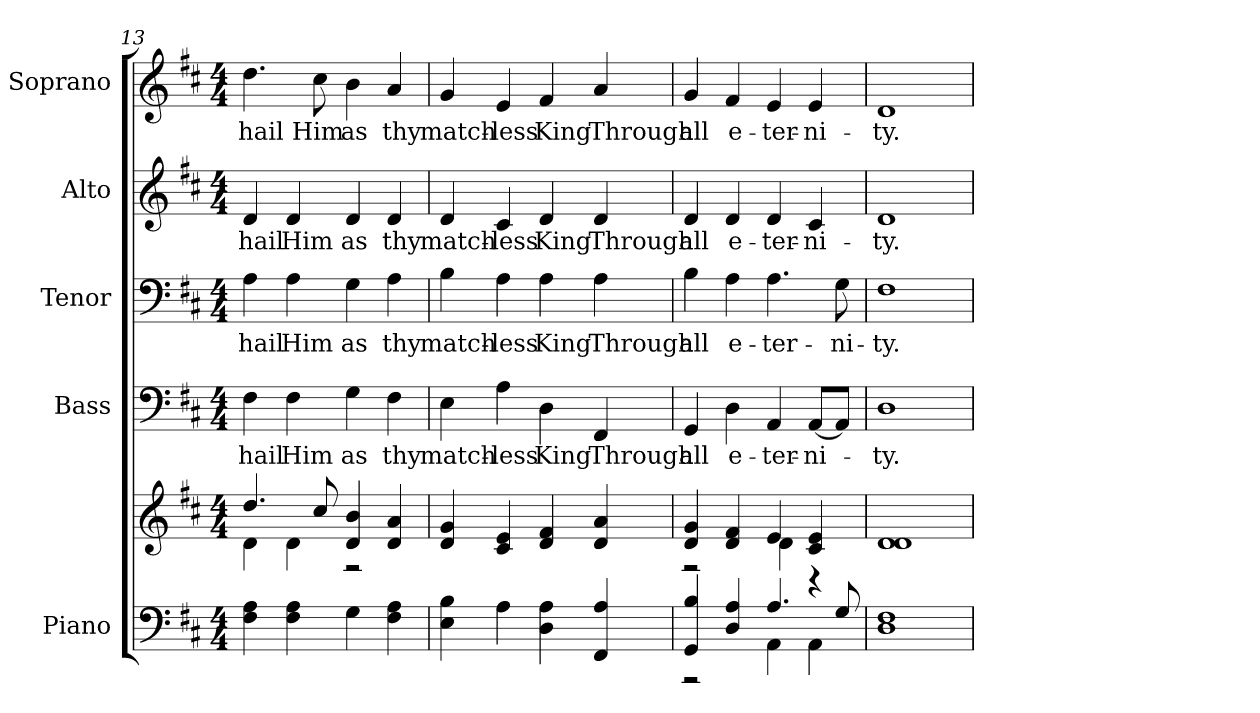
**kern	**kern	**kern	**text	**kern	**text	**kern	**text	**kern	**text
*part5	*part5	*part4	*part4	*part3	*part3	*part2	*part2	*part1	*part1
*staff6	*staff5	*staff4	*staff4	*staff3	*staff3	*staff2	*staff2	*staff1	*staff1
*I"Piano	*	*I"Bass	*	*I"Tenor	*	*I"Alto	*	*I"Soprano	*
*I'Pno.	*	*I'B.	*	*I'T.	*	*I'A.	*	*I'S.	*
!!LO:PB:g=z
*clefF4	*clefG2	*clefF4	*	*clefF4	*	*clefG2	*	*clefG2	*
*k[f#c#]	*k[f#c#]	*k[f#c#]	*	*k[f#c#]	*	*k[f#c#]	*	*k[f#c#]	*
*D:	*D:	*D:	*	*D:	*	*D:	*	*D:	*
*M4/4	*M4/4	*M4/4	*	*M4/4	*	*M4/4	*	*M4/4	*
=13	=13	=13	=13	=13	=13	=13	=13	=13	=13
*	*^	*	*	*	*	*	*	*	*
!	!	!	!	!LO:LY:b:color=#000000	!	!	!	!	!	!
!	!	!	!	!	!	!LO:LY:b:color=#000000	!	!	!	!
!	!	!	!	!	!	!	!	!LO:LY:b:color=#000000	!	!
!	!	!	!	!	!	!	!	!	!	!LO:LY:b:color=#000000
4F#i\ 4Ai	4.ddi/	4di\	4F#i\	hail	4Ai\	hail	4di/	hail	4.ddi\	hail
!	!	!	!	!LO:LY:b:color=#000000	!	!	!	!	!	!
!	!	!	!	!	!	!LO:LY:b:color=#000000	!	!	!	!
!	!	!	!	!	!	!	!	!LO:LY:b:color=#000000	!	!
4F#i\ 4Ai	.	4di\	4F#i\	Him	4Ai\	Him	4di/	Him	.	.
!	!	!	!	!	!	!	!	!	!	!LO:LY:b:color=#000000
.	8cc#i/	.	.	.	.	.	.	.	8cc#i\	Him
!	!	!	!	!LO:LY:b:color=#000000	!	!	!	!	!	!
!	!	!	!	!	!	!LO:LY:b:color=#000000	!	!	!	!
!	!	!	!	!	!	!	!	!LO:LY:b:color=#000000	!	!
!	!	!	!	!	!	!	!	!	!	!LO:LY:b:color=#000000
4Gi\	4di/ 4bi	2r	4Gi\	as	4Gi\	as	4di/	as	4bi\	as
!	!	!	!	!LO:LY:b:color=#000000	!	!	!	!	!	!
!	!	!	!	!	!	!LO:LY:b:color=#000000	!	!	!	!
!	!	!	!	!	!	!	!	!LO:LY:b:color=#000000	!	!
!	!	!	!	!	!	!	!	!	!	!LO:LY:b:color=#000000
4F#i\ 4Ai	4di/ 4ai	.	4F#i\	thy	4Ai\	thy	4di/	thy	4ai/	thy
*	*v	*v	*	*	*	*	*	*	*	*
=14	=14	=14	=14	=14	=14	=14	=14	=14	=14
!	!	!	!LO:LY:b:color=#000000	!	!	!	!	!	!
!	!	!	!	!	!LO:LY:b:color=#000000	!	!	!	!
!	!	!	!	!	!	!	!LO:LY:b:color=#000000	!	!
!	!	!	!	!	!	!	!	!	!LO:LY:b:color=#000000
4Ei\ 4Bi	4di/ 4gi	4Ei\	match-	4Bi\	match-	4di/	match-	4gi/	match-
!	!	!	!LO:LY:b:color=#000000	!	!	!	!	!	!
!	!	!	!	!	!LO:LY:b:color=#000000	!	!	!	!
!	!	!	!	!	!	!	!LO:LY:b:color=#000000	!	!
!	!	!	!	!	!	!	!	!	!LO:LY:b:color=#000000
4Ai\	4c#i/ 4ei	4Ai\	-less	4Ai\	-less	4c#i/	-less	4ei/	-less
!	!	!	!LO:LY:b:color=#000000	!	!	!	!	!	!
!	!	!	!	!	!LO:LY:b:color=#000000	!	!	!	!
!	!	!	!	!	!	!	!LO:LY:b:color=#000000	!	!
!	!	!	!	!	!	!	!	!	!LO:LY:b:color=#000000
4Di\ 4Ai	4di/ 4f#i	4Di\	King	4Ai\	King	4di/	King	4f#i/	King
!	!	!	!LO:LY:b:color=#000000	!	!	!	!	!	!
!	!	!	!	!	!LO:LY:b:color=#000000	!	!	!	!
!	!	!	!	!	!	!	!LO:LY:b:color=#000000	!	!
!	!	!	!	!	!	!	!	!	!LO:LY:b:color=#000000
4FF#i/ 4Ai	4di/ 4ai	4FF#i/	Through	4Ai\	Through	4di/	Through	4ai/	Through
!!LO:PB:g=z
=15	=15	=15	=15	=15	=15	=15	=15	=15	=15
*^	*^	*	*	*	*	*	*	*	*
!	!	!	!	!	!LO:LY:b:color=#000000	!	!	!	!	!	!
!	!	!	!	!	!	!	!LO:LY:b:color=#000000	!	!	!	!
!	!	!	!	!	!	!	!	!	!LO:LY:b:color=#000000	!	!
!	!	!	!	!	!	!	!	!	!	!	!LO:LY:b:color=#000000
4GGi/ 4Bi	2r	4di/ 4gi	2r	4GGi/	all	4Bi\	all	4di/	all	4gi/	all
!	!	!	!	!	!LO:LY:b:color=#000000	!	!	!	!	!	!
!	!	!	!	!	!	!	!LO:LY:b:color=#000000	!	!	!	!
!	!	!	!	!	!	!	!	!	!LO:LY:b:color=#000000	!	!
!	!	!	!	!	!	!	!	!	!	!	!LO:LY:b:color=#000000
4Di/ 4Ai	.	4di/ 4f#i	.	4Di\	e-	4Ai\	e-	4di/	e-	4f#i/	e-
!	!	!	!	!	!LO:LY:b:color=#000000	!	!	!	!	!	!
!	!	!	!	!	!	!	!LO:LY:b:color=#000000	!	!	!	!
!	!	!	!	!	!	!	!	!	!LO:LY:b:color=#000000	!	!
!	!	!	!	!	!	!	!	!	!	!	!LO:LY:b:color=#000000
4.Ai/	4AAi\	4ei/	4di\	4AAi/	-ter-	4.Ai\	-ter-	4di/	-ter-	4ei/	-ter-
!	!	!	!	!	!LO:LY:b:color=#000000	!	!	!	!	!	!
!	!	!	!	!	!	!	!	!	!LO:LY:b:color=#000000	!	!
!	!	!	!	!	!	!	!	!	!	!	!LO:LY:b:color=#000000
.	4AAi\	4c#i/ 4ei	4r	[<8AAi/L	-ni-	.	.	4c#i/	-ni-	4ei/	-ni-
!	!	!	!	!	!	!	!LO:LY:b:color=#000000	!	!	!	!
8Gi/	.	.	.	8AAi/J]	.	8Gi\	-ni-	.	.	.	.
*v	*v	*	*	*	*	*	*	*	*	*	*
*	*v	*v	*	*	*	*	*	*	*	*
=16	=16	=16	=16	=16	=16	=16	=16	=16	=16
!	!	!	!LO:LY:b:color=#000000	!	!	!	!	!	!
!	!	!	!	!	!LO:LY:b:color=#000000	!	!	!	!
!	!	!	!	!	!	!	!LO:LY:b:color=#000000	!	!
!	!	!	!	!	!	!	!	!	!LO:LY:b:color=#000000
1Di 1F#i	1di 1di	1Di	-ty.	1F#i	-ty.	1di	-ty.	1di	-ty.
=	=	=	=	=	=	=	=	=	=
*-	*-	*-	*-	*-	*-	*-	*-	*-	*-
